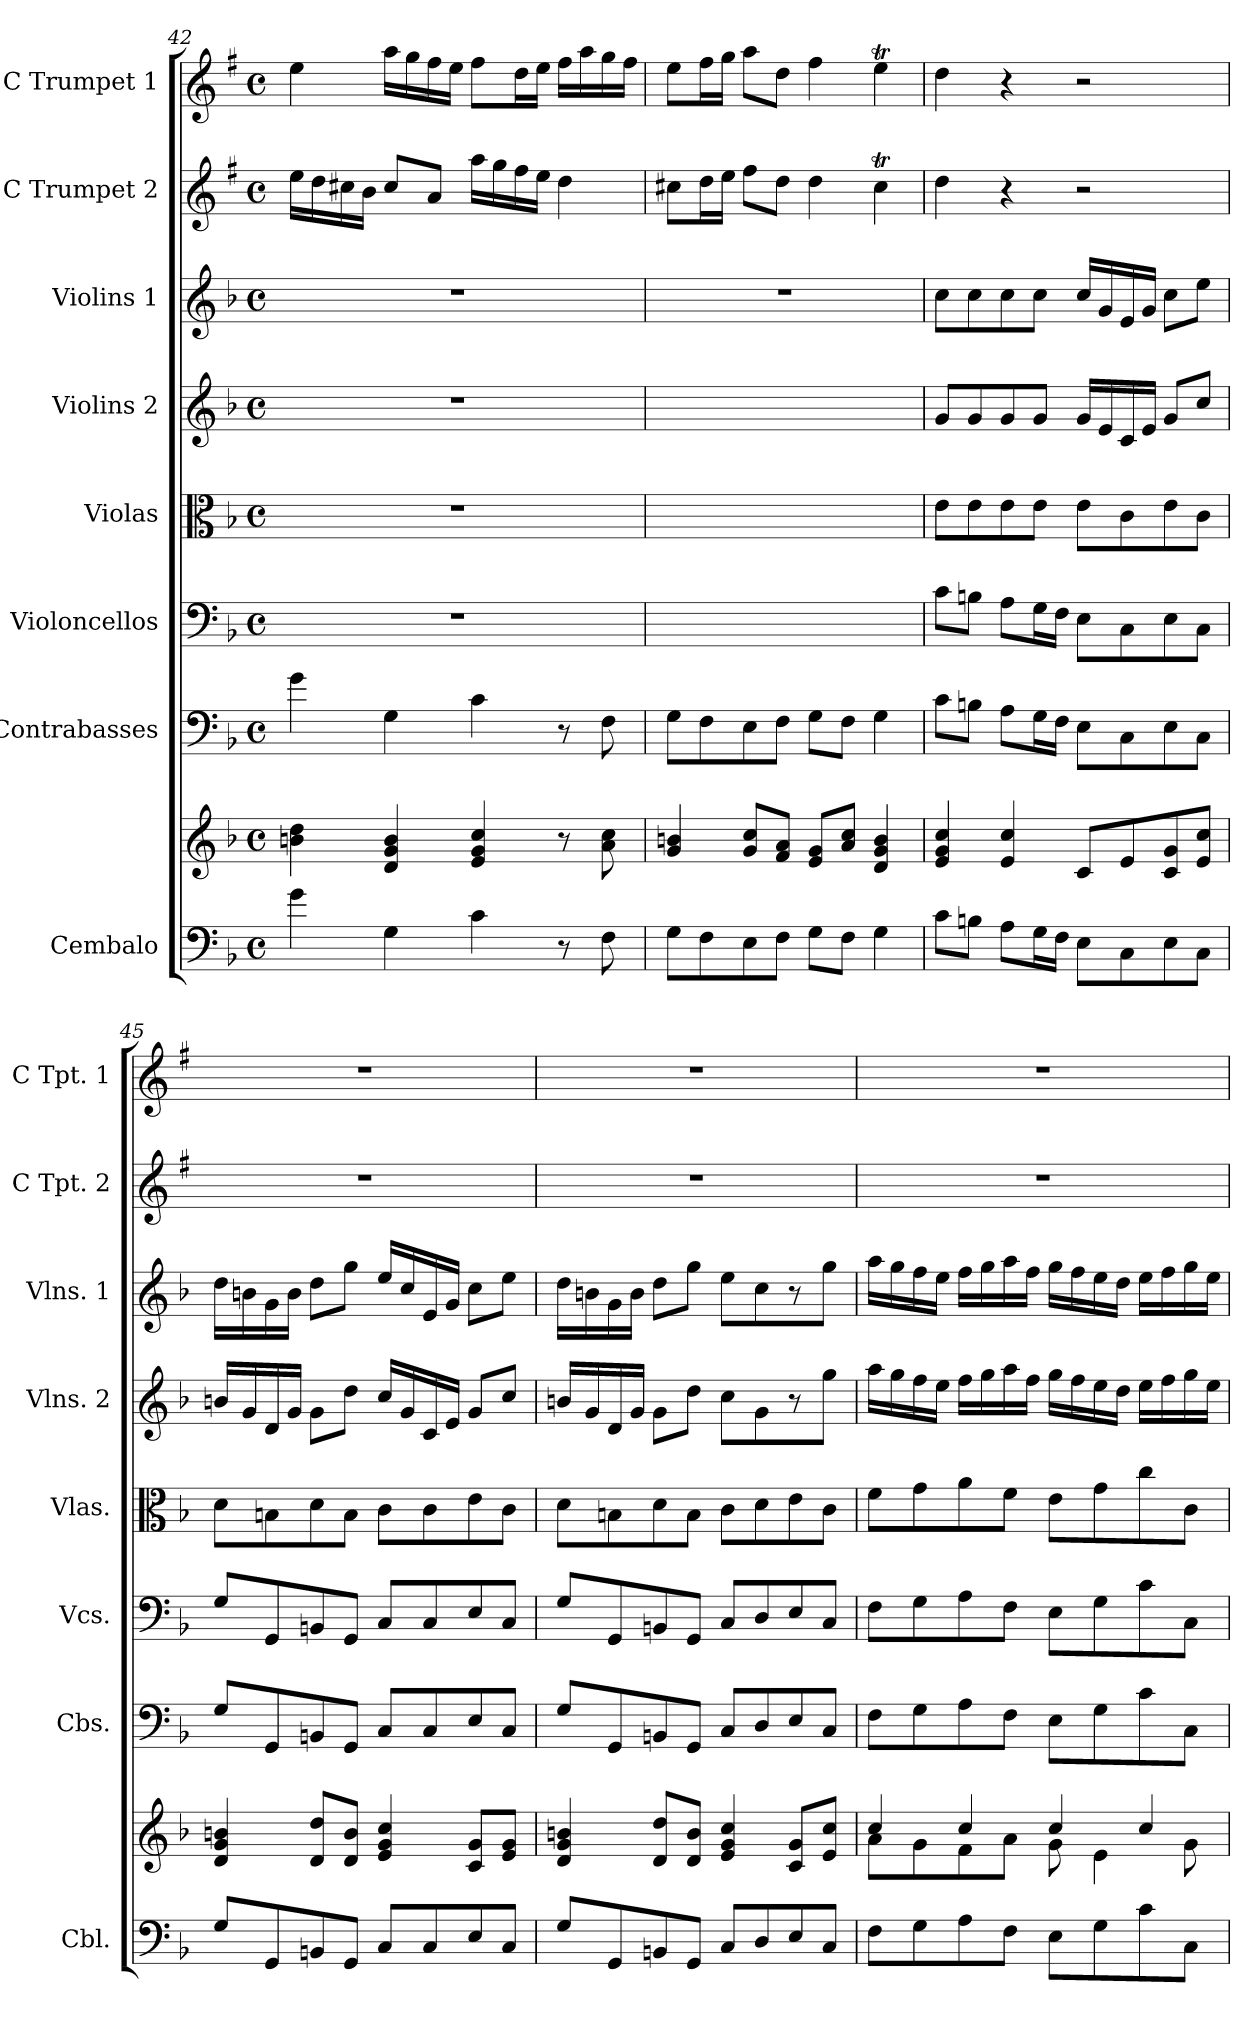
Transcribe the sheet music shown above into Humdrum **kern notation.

**kern	**kern	**kern	**kern	**kern	**kern	**kern	**kern	**kern
*part8	*part8	*part7	*part6	*part5	*part4	*part3	*part2	*part1
*staff9	*staff8	*staff7	*staff6	*staff5	*staff4	*staff3	*staff2	*staff1
*I"Cembalo	*	*I"Contrabasses	*I"Violoncellos	*I"Violas	*I"Violins 2	*I"Violins 1	*I"C Trumpet 2	*I"C Trumpet 1
*I'Cbl.	*	*I'Cbs.	*I'Vcs.	*I'Vlas.	*I'Vlns. 2	*I'Vlns. 1	*I'C Tpt. 2	*I'C Tpt. 1
!!LO:PB:g=z
*clefF4	*clefG2	*clefF4	*clefF4	*clefC3	*clefG2	*clefG2	*clefG2	*clefG2
*	*	*	*	*	*	*	*ITrd1c2	*ITrd1c2
*k[b-]	*k[b-]	*k[b-]	*k[b-]	*k[b-]	*k[b-]	*k[b-]	*k[b-]	*k[b-]
*M4/4	*M4/4	*M4/4	*M4/4	*M4/4	*M4/4	*M4/4	*M4/4	*M4/4
*met(c)	*met(c)	*met(c)	*met(c)	*met(c)	*met(c)	*met(c)	*met(c)	*met(c)
=42	=42	=42	=42	=42	=42	=42	=42	=42
4g\	4bn\ 4dd\	4g\	1r	1r	1r	1r	16dd\LL	4dd\
.	.	.	.	.	.	.	16cc\	.
.	.	.	.	.	.	.	16bn\	.
.	.	.	.	.	.	.	16a\JJ	.
4G\	4d/ 4g/ 4b/	4G\	.	.	.	.	8b/L	16gg\LL
.	.	.	.	.	.	.	.	16ff\
.	.	.	.	.	.	.	8g/J	16ee\
.	.	.	.	.	.	.	.	16dd\JJ
4c\	4e/ 4g/ 4cc/	4c\	.	.	.	.	16gg\LL	8ee\L
.	.	.	.	.	.	.	16ff\	.
.	.	.	.	.	.	.	16ee\	16cc\L
.	.	.	.	.	.	.	16dd\JJ	16dd\JJ
8r	8r	8r	.	.	.	.	4cc\	16ee\LL
.	.	.	.	.	.	.	.	16gg\
8F\	8a\ 8cc\	8F\	.	.	.	.	.	16ff\
.	.	.	.	.	.	.	.	16ee\JJ
=43	=43	=43	=43	=43	=43	=43	=43	=43
8G\L	4g/ 4bn/	8G\L	1ryy	1ryy	1ryy	1r	8bn\L	8dd\L
8F\	.	8F\	.	.	.	.	16cc\L	16ee\L
.	.	.	.	.	.	.	16dd\JJ	16ff\JJ
8E\	8g/ 8cc/L	8E\	.	.	.	.	8ee\L	8gg\L
8F\J	8f/ 8a/J	8F\J	.	.	.	.	8cc\J	8cc\J
8G\L	8e/ 8g/L	8G\L	.	.	.	.	4cc\	4ee\
8F\J	8a/ 8cc/J	8F\J	.	.	.	.	.	.
4G\	4d/ 4g/ 4b/	4G\	.	.	.	.	4bt\	4ddT\
=44	=44	=44	=44	=44	=44	=44	=44	=44
8c\L	4e/ 4g/ 4cc/	8c\L	8c\L	8e\L	8g/L	8cc\L	4cc\	4cc\
8Bn\J	.	8Bn\J	8Bn\J	8e\	8g/	8cc\	.	.
8A\L	4e/ 4cc/	8A\L	8A\L	8e\	8g/	8cc\	4r	4r
16G\L	.	16G\L	16G\L	8e\J	8g/J	8cc\J	.	.
16F\JJ	.	16F\JJ	16F\JJ	.	.	.	.	.
8E\L	8c/L	8E\L	8E\L	8e\L	16g/LL	16cc/LL	2r	2r
.	.	.	.	.	16e/	16g/	.	.
8C\	8e/	8C\	8C\	8c\	16c/	16e/	.	.
.	.	.	.	.	16e/JJ	16g/JJ	.	.
8E\	8c/ 8g/	8E\	8E\	8e\	8g/L	8cc\L	.	.
8C\J	8e/ 8cc/J	8C\J	8C\J	8c\J	8cc/J	8ee\J	.	.
=45	=45	=45	=45	=45	=45	=45	=45	=45
8G/L	4d/ 4g/ 4bn/	8G/L	8G/L	8d\L	16bn/LL	16dd\LL	1r	1r
.	.	.	.	.	16g/	16bn\	.	.
8GG/	.	8GG/	8GG/	8Bn\	16d/	16g\	.	.
.	.	.	.	.	16g/JJ	16b\JJ	.	.
8BBn/	8d/ 8dd/L	8BBn/	8BBn/	8d\	8g\L	8dd\L	.	.
8GG/J	8d/ 8b/J	8GG/J	8GG/J	8B\J	8dd\J	8gg\J	.	.
8C/L	4e/ 4g/ 4cc/	8C/L	8C/L	8c\L	16cc/LL	16ee/LL	.	.
.	.	.	.	.	16g/	16cc/	.	.
8C/	.	8C/	8C/	8c\	16c/	16e/	.	.
.	.	.	.	.	16e/JJ	16g/JJ	.	.
8E/	8c/ 8g/L	8E/	8E/	8e\	8g/L	8cc\L	.	.
8C/J	8e/ 8g/J	8C/J	8C/J	8c\J	8cc/J	8ee\J	.	.
!!LO:PB:g=z
=46	=46	=46	=46	=46	=46	=46	=46	=46
8G/L	4d/ 4g/ 4bn/	8G/L	8G/L	8d\L	16bn/LL	16dd\LL	1r	1r
.	.	.	.	.	16g/	16bn\	.	.
8GG/	.	8GG/	8GG/	8Bn\	16d/	16g\	.	.
.	.	.	.	.	16g/JJ	16b\JJ	.	.
8BBn/	8d/ 8dd/L	8BBn/	8BBn/	8d\	8g\L	8dd\L	.	.
8GG/J	8d/ 8b/J	8GG/J	8GG/J	8B\J	8dd\J	8gg\J	.	.
8C/L	4e/ 4g/ 4cc/	8C/L	8C/L	8c\L	8cc\L	8ee\L	.	.
8D/	.	8D/	8D/	8d\	8g\	8cc\	.	.
8E/	8c/ 8g/L	8E/	8E/	8e\	8r	8r	.	.
8C/J	8e/ 8cc/J	8C/J	8C/J	8c\J	8gg\J	8gg\J	.	.
=47	=47	=47	=47	=47	=47	=47	=47	=47
*	*^	*	*	*	*	*	*	*
8F\L	4cc/	8a\L	8F\L	8F\L	8f\L	16aa\LL	16aa\LL	1r	1r
.	.	.	.	.	.	16gg\	16gg\	.	.
8G\	.	8g\	8G\	8G\	8g\	16ff\	16ff\	.	.
.	.	.	.	.	.	16ee\JJ	16ee\JJ	.	.
8A\	4cc/	8f\	8A\	8A\	8a\	16ff\LL	16ff\LL	.	.
.	.	.	.	.	.	16gg\	16gg\	.	.
8F\J	.	8a\J	8F\J	8F\J	8f\J	16aa\	16aa\	.	.
.	.	.	.	.	.	16ff\JJ	16ff\JJ	.	.
8E\L	4cc/	8g\	8E\L	8E\L	8e\L	16gg\LL	16gg\LL	.	.
.	.	.	.	.	.	16ff\	16ff\	.	.
8G\	.	4e\	8G\	8G\	8g\	16ee\	16ee\	.	.
.	.	.	.	.	.	16dd\JJ	16dd\JJ	.	.
8c\	4cc/	.	8c\	8c\	8cc\	16ee\LL	16ee\LL	.	.
.	.	.	.	.	.	16ff\	16ff\	.	.
8C\J	.	8g\	8C\J	8C\J	8c\J	16gg\	16gg\	.	.
.	.	.	.	.	.	16ee\JJ	16ee\JJ	.	.
*	*v	*v	*	*	*	*	*	*	*
=	=	=	=	=	=	=	=	=
*-	*-	*-	*-	*-	*-	*-	*-	*-
